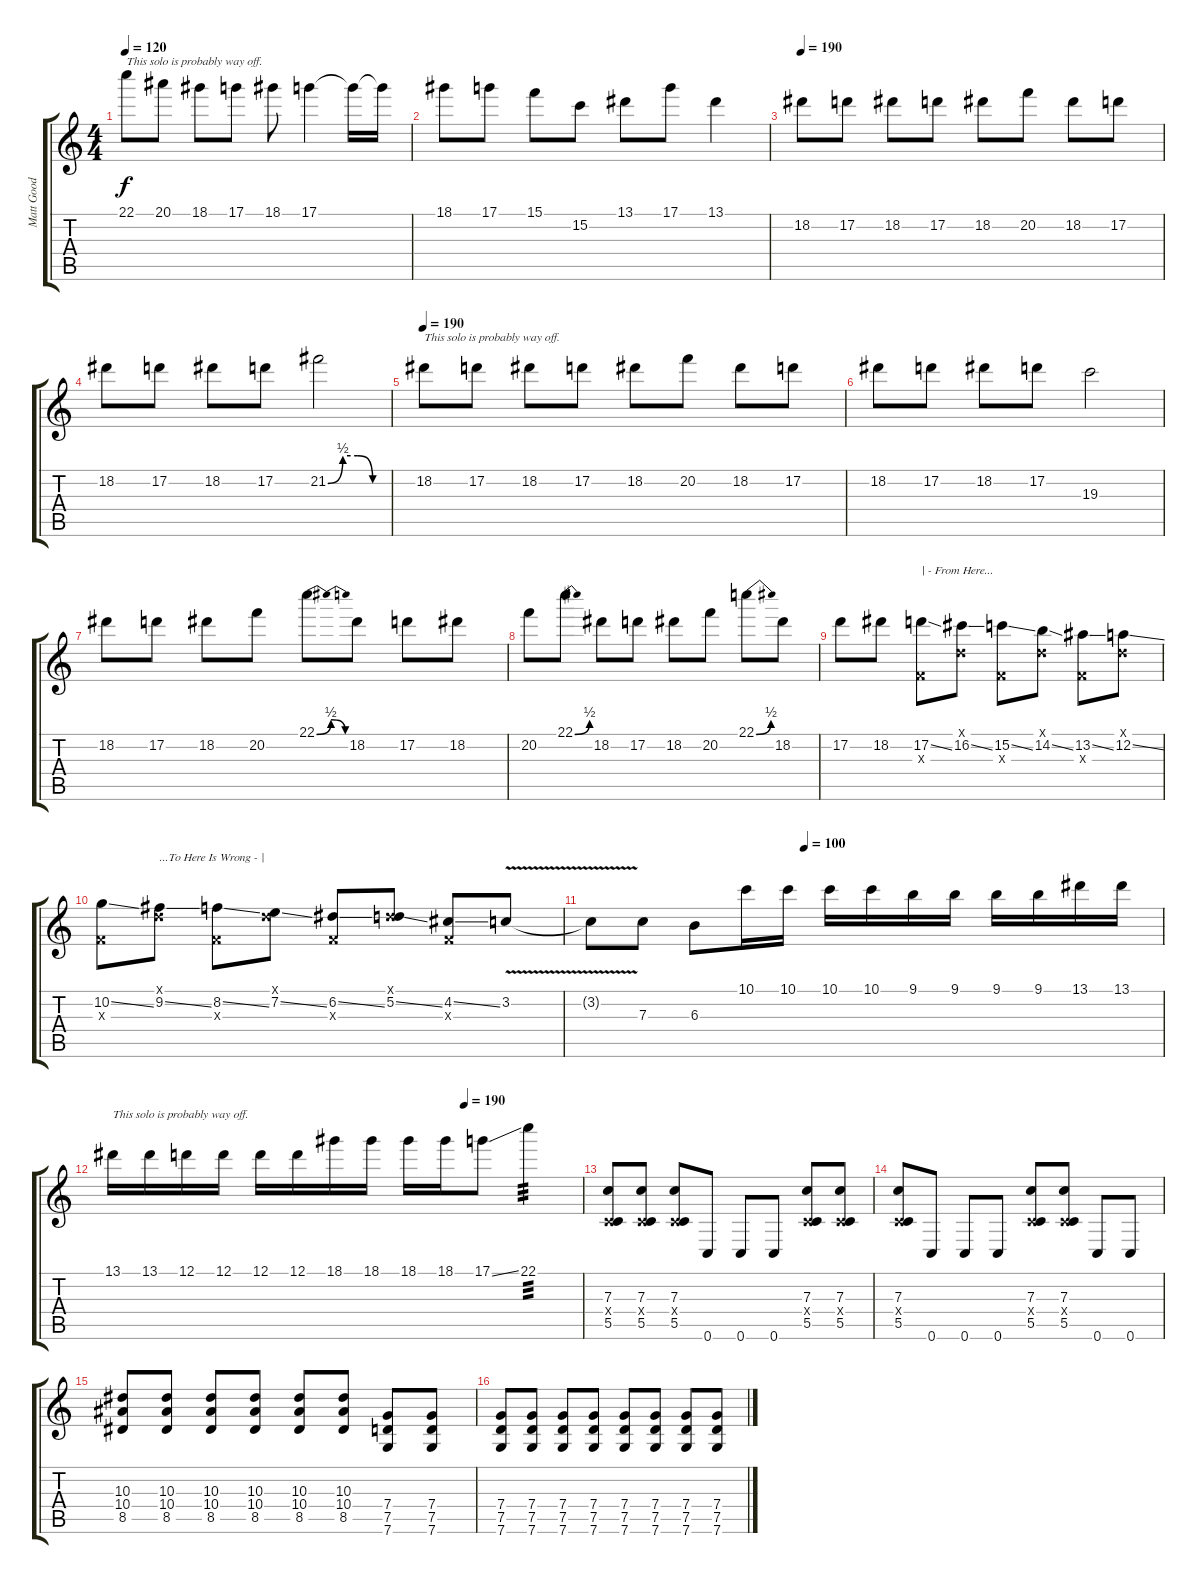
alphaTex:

\track ("Matt Good" "Matt Good") {instrument distortionguitar}
\staff {score tabs}
\tuning (D4 A3 F3 C3 G2 C2) {hide}
\ts (4 4)
\tempo 120
\clef g2
\ks c
22.1.8{txt "This solo is probably way off." dy f} 20.1.8 18.1.8 17.1.8 18.1.8 17.1.4 17.1{t}.16 17.1{t}.16 |
18.1.8 17.1.8 15.1.8 15.2.8 13.1.8 17.1.8 13.1.4 |
\tempo 190
18.2.8 17.2.8 18.2.8 17.2.8 18.2.8 20.2.8 18.2.8 17.2.8 |
18.2.8 17.2.8 18.2.8 17.2.8 21.2{be (custom 0 0 15 2 30 2 45 0 60 0)}.2 |
\tempo 190
18.2.8{txt "This solo is probably way off."} 17.2.8 18.2.8 17.2.8 18.2.8 20.2.8 18.2.8 17.2.8 |
18.2.8 17.2.8 18.2.8 17.2.8 19.3.2 |
18.2.8 17.2.8 18.2.8 20.2.8 22.1{be (bendrelease 0 0 30 2 45 2 60 0)}.8 18.2.8 17.2.8 18.2.8 |
20.2.8 22.1{be (bend 0 0 60 2)}.8 18.2.8 17.2.8 18.2.8 20.2.8 22.1{be (bend 0 0 60 2)}.8 18.2.8 |
17.2.8 18.2.8 (17.2{ss} 0.3{x}).8{txt "| - From Here..."} (0.1{x} 16.2{ss}).8 (15.2{ss} 0.3{x}).8 (0.1{x} 14.2{ss}).8 (13.2{ss} 0.3{x}).8 (0.1{x} 12.2{ss}).8 |
(10.2{ss} 0.3{x}).8 (0.1{x} 9.2{ss}).8{txt "...To Here Is Wrong - |"} (8.2{ss} 0.3{x}).8 (0.1{x} 7.2{ss}).8 (6.2{ss} 0.3{x}).8 (0.1{x} 5.2{ss}).8 (4.2{ss} 0.3{x}).8 3.2{v}.8 |
\tempo (100 0.375)
3.2{t}.8 7.3.8 6.3.8 10.1.16 10.1.16 10.1.16 10.1.16 9.1.16 9.1.16 9.1.16 9.1.16 13.1.16 13.1.16 |
\tempo (190 0.75)
13.1.16{txt "This solo is probably way off."} 13.1.16 12.1.16 12.1.16 12.1.16 12.1.16 18.1.16 18.1.16 18.1.16 18.1.16 17.1{ss}.8 22.1.4{tp 3} |
(7.3 0.4{x} 5.5).8 (7.3 0.4{x} 5.5).8 (7.3 0.4{x} 5.5).8 0.6.8 0.6.8 0.6.8 (7.3 0.4{x} 5.5).8 (7.3 0.4{x} 5.5).8 |
(7.3 0.4{x} 5.5).8 0.6.8 0.6.8 0.6.8 (7.3 0.4{x} 5.5).8 (7.3 0.4{x} 5.5).8 0.6.8 0.6.8 |
(10.3 10.4 8.5).8 (10.3 10.4 8.5).8 (10.3 10.4 8.5).8 (10.3 10.4 8.5).8 (10.3 10.4 8.5).8 (10.3 10.4 8.5).8 (7.4 7.5 7.6).8 (7.4 7.5 7.6).8 |
(7.4 7.5 7.6).8 (7.4 7.5 7.6).8 (7.4 7.5 7.6).8 (7.4 7.5 7.6).8 (7.4 7.5 7.6).8 (7.4 7.5 7.6).8 (7.4 7.5 7.6).8 (7.4 7.5 7.6).8
